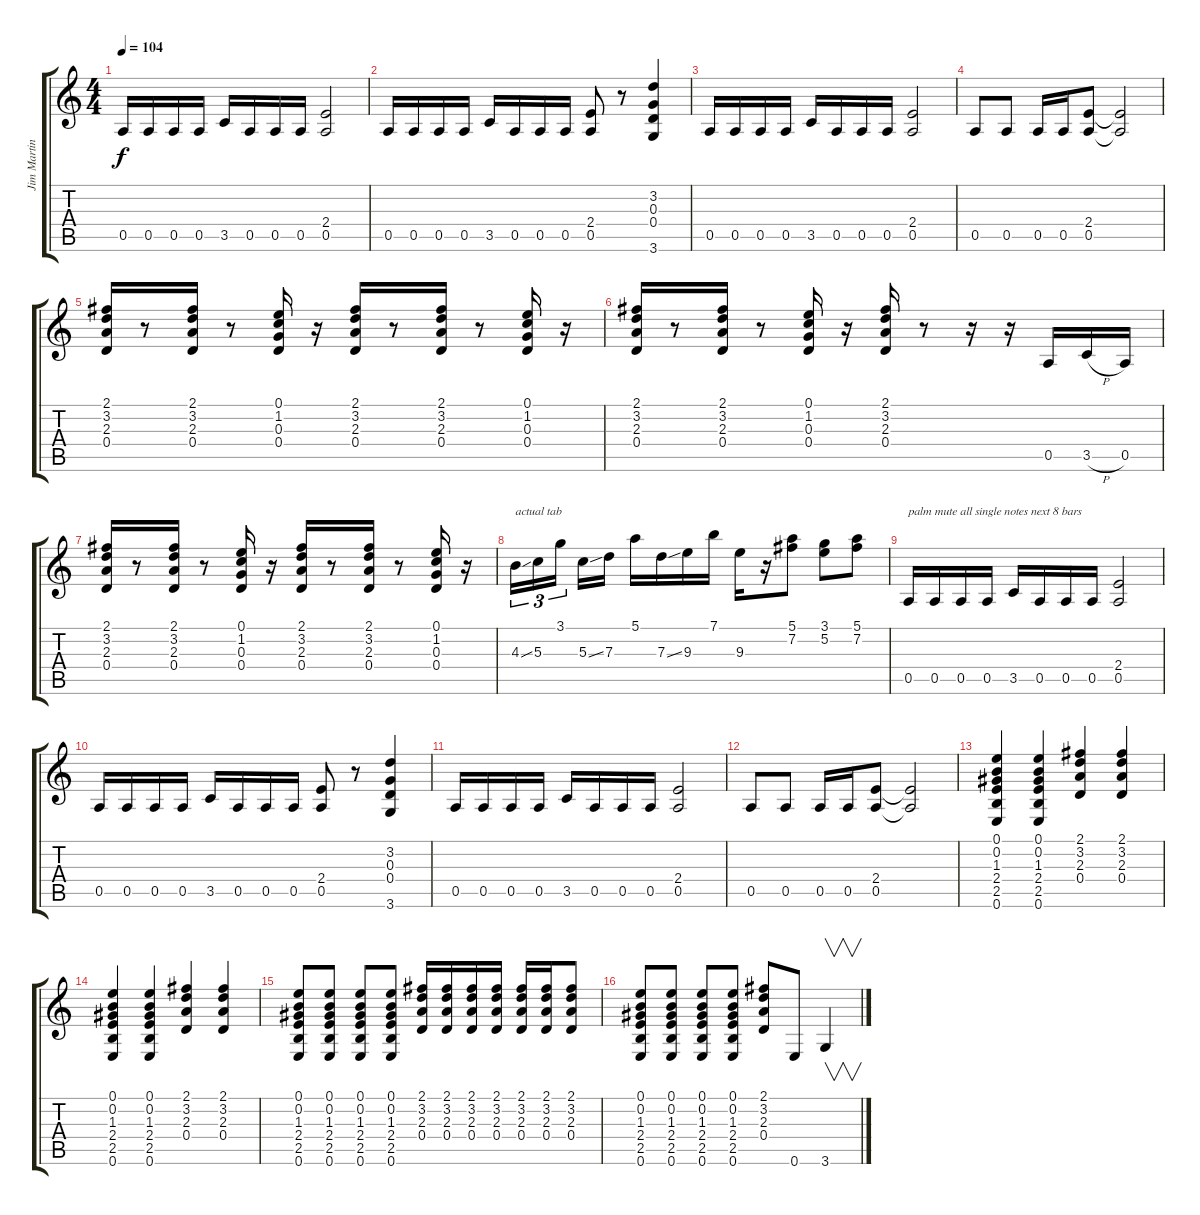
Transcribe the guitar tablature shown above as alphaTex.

\track ("Jim Martin" "Jim Martin") {instrument overdrivenguitar}
\staff {score tabs}
\tuning (E4 B3 G3 D3 A2 E2) {hide}
\ts (4 4)
\tempo 104
\clef g2
\ks c
0.5.16{dy f} 0.5.16 0.5.16 0.5.16 3.5.16 0.5.16 0.5.16 0.5.16 (2.4 0.5).2 |
0.5.16 0.5.16 0.5.16 0.5.16 3.5.16 0.5.16 0.5.16 0.5.16 (2.4 0.5).8 r.8 (3.2 0.3 0.4 3.6).4 |
0.5.16 0.5.16 0.5.16 0.5.16 3.5.16 0.5.16 0.5.16 0.5.16 (2.4 0.5).2 |
0.5.8 0.5.8 0.5.16 0.5.16 (2.4 0.5).8 (2.4{t} 0.5{t}).2 |
(2.1 3.2 2.3 0.4).16 r.8 (2.1 3.2 2.3 0.4).16 r.8 (0.1 1.2 0.3 0.4).16 r.16 (2.1 3.2 2.3 0.4).16 r.8 (2.1 3.2 2.3 0.4).16 r.8 (0.1 1.2 0.3 0.4).16 r.16 |
(2.1 3.2 2.3 0.4).16 r.8 (2.1 3.2 2.3 0.4).16 r.8 (0.1 1.2 0.3 0.4).16 r.16 (2.1 3.2 2.3 0.4).16 r.8 r.16 r.16 0.5.16 3.5{h}.16 0.5.16 |
(2.1 3.2 2.3 0.4).16 r.8 (2.1 3.2 2.3 0.4).16 r.8 (0.1 1.2 0.3 0.4).16 r.16 (2.1 3.2 2.3 0.4).16 r.8 (2.1 3.2 2.3 0.4).16 r.8 (0.1 1.2 0.3 0.4).16 r.16 |
4.3{ss}.16{tu (3 2) txt "actual tab" volume 0} 5.3.16{tu (3 2)} 3.1.16{tu (3 2)} 5.3{ss}.16 7.3.16 5.1.16 7.3{ss}.16 9.3.16 7.1.16 9.3.16 r.16 (5.1 7.2).8 (3.1 5.2).8 (5.1 7.2).8 |
0.5.16{txt "palm mute all single notes next 8 bars" volume 13} 0.5.16 0.5.16 0.5.16 3.5.16 0.5.16 0.5.16 0.5.16 (2.4 0.5).2 |
0.5.16 0.5.16 0.5.16 0.5.16 3.5.16 0.5.16 0.5.16 0.5.16 (2.4 0.5).8 r.8 (3.2 0.3 0.4 3.6).4 |
0.5.16 0.5.16 0.5.16 0.5.16 3.5.16 0.5.16 0.5.16 0.5.16 (2.4 0.5).2 |
0.5.8 0.5.8 0.5.16 0.5.16 (2.4 0.5).8 (2.4{t} 0.5{t}).2 |
(0.1 0.2 1.3 2.4 2.5 0.6).4 (0.1 0.2 1.3 2.4 2.5 0.6).4 (2.1 3.2 2.3 0.4).4 (2.1 3.2 2.3 0.4).4 |
(0.1 0.2 1.3 2.4 2.5 0.6).4 (0.1 0.2 1.3 2.4 2.5 0.6).4 (2.1 3.2 2.3 0.4).4 (2.1 3.2 2.3 0.4).4 |
(0.1 0.2 1.3 2.4 2.5 0.6).8 (0.1 0.2 1.3 2.4 2.5 0.6).8 (0.1 0.2 1.3 2.4 2.5 0.6).8 (0.1 0.2 1.3 2.4 2.5 0.6).8 (2.1 3.2 2.3 0.4).16 (2.1 3.2 2.3 0.4).16 (2.1 3.2 2.3 0.4).16 (2.1 3.2 2.3 0.4).16 (2.1 3.2 2.3 0.4).16 (2.1 3.2 2.3 0.4).16 (2.1 3.2 2.3 0.4).8 |
(0.1 0.2 1.3 2.4 2.5 0.6).8 (0.1 0.2 1.3 2.4 2.5 0.6).8 (0.1 0.2 1.3 2.4 2.5 0.6).8 (0.1 0.2 1.3 2.4 2.5 0.6).8 (2.1 3.2 2.3 0.4).8 0.6.8 3.6.4{v}
